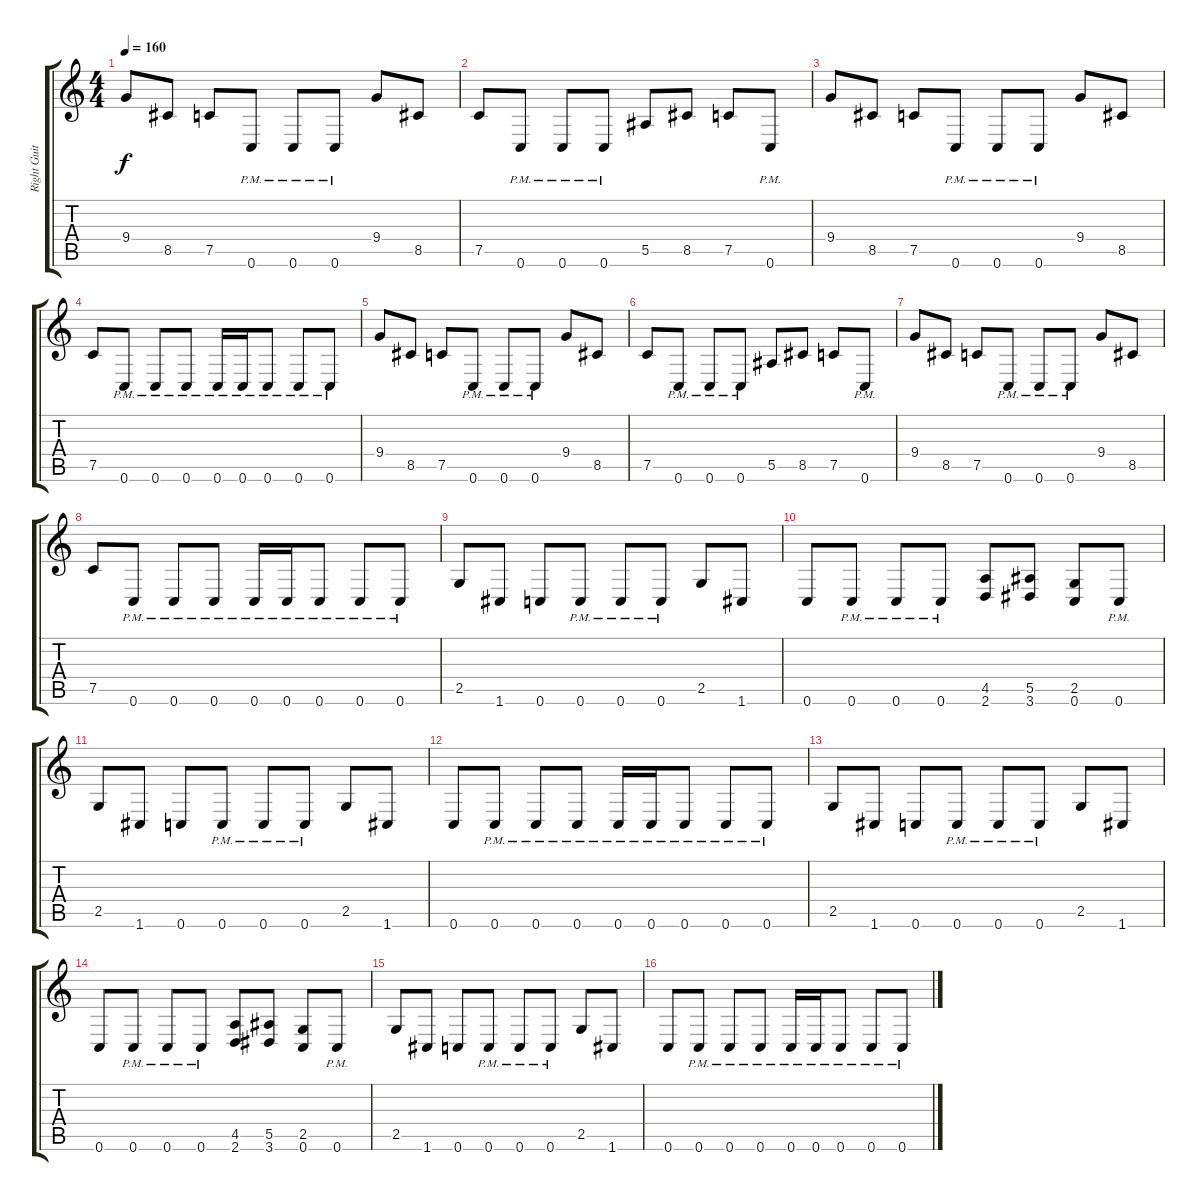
\track ("Right Guitar" "Right Guit") {instrument distortionguitar}
\staff {score tabs}
\tuning (C4 G3 Eb3 Bb2 F2 C2) {hide}
\ts (4 4)
\tempo 160
\clef g2
\ks c
9.4.8{dy f instrument distortionguitar} 8.5.8 7.5.8 0.6{pm}.8 0.6{pm}.8 0.6{pm}.8 9.4.8 8.5.8 |
7.5.8 0.6{pm}.8 0.6{pm}.8 0.6{pm}.8 5.5.8 8.5.8 7.5.8 0.6{pm}.8 |
9.4.8 8.5.8 7.5.8 0.6{pm}.8 0.6{pm}.8 0.6{pm}.8 9.4.8 8.5.8 |
7.5.8 0.6{pm}.8 0.6{pm}.8 0.6{pm}.8 0.6{pm}.16 0.6{pm}.16 0.6{pm}.8 0.6{pm}.8 0.6{pm}.8 |
9.4.8 8.5.8 7.5.8 0.6{pm}.8 0.6{pm}.8 0.6{pm}.8 9.4.8 8.5.8 |
7.5.8 0.6{pm}.8 0.6{pm}.8 0.6{pm}.8 5.5.8 8.5.8 7.5.8 0.6{pm}.8 |
9.4.8 8.5.8 7.5.8 0.6{pm}.8 0.6{pm}.8 0.6{pm}.8 9.4.8 8.5.8 |
7.5.8 0.6{pm}.8 0.6{pm}.8 0.6{pm}.8 0.6{pm}.16 0.6{pm}.16 0.6{pm}.8 0.6{pm}.8 0.6{pm}.8 |
2.5.8 1.6.8 0.6.8 0.6{pm}.8 0.6{pm}.8 0.6{pm}.8 2.5.8 1.6.8 |
0.6.8 0.6{pm}.8 0.6{pm}.8 0.6{pm}.8 (4.5 2.6).8 (5.5 3.6).8 (2.5 0.6).8 0.6{pm}.8 |
2.5.8 1.6.8 0.6.8 0.6{pm}.8 0.6{pm}.8 0.6{pm}.8 2.5.8 1.6.8 |
0.6.8 0.6{pm}.8 0.6{pm}.8 0.6{pm}.8 0.6{pm}.16 0.6{pm}.16 0.6{pm}.8 0.6{pm}.8 0.6{pm}.8 |
2.5.8 1.6.8 0.6.8 0.6{pm}.8 0.6{pm}.8 0.6{pm}.8 2.5.8 1.6.8 |
0.6.8 0.6{pm}.8 0.6{pm}.8 0.6{pm}.8 (4.5 2.6).8 (5.5 3.6).8 (2.5 0.6).8 0.6{pm}.8 |
2.5.8 1.6.8 0.6.8 0.6{pm}.8 0.6{pm}.8 0.6{pm}.8 2.5.8 1.6.8 |
0.6.8 0.6{pm}.8 0.6{pm}.8 0.6{pm}.8 0.6{pm}.16 0.6{pm}.16 0.6{pm}.8 0.6{pm}.8 0.6{pm}.8
